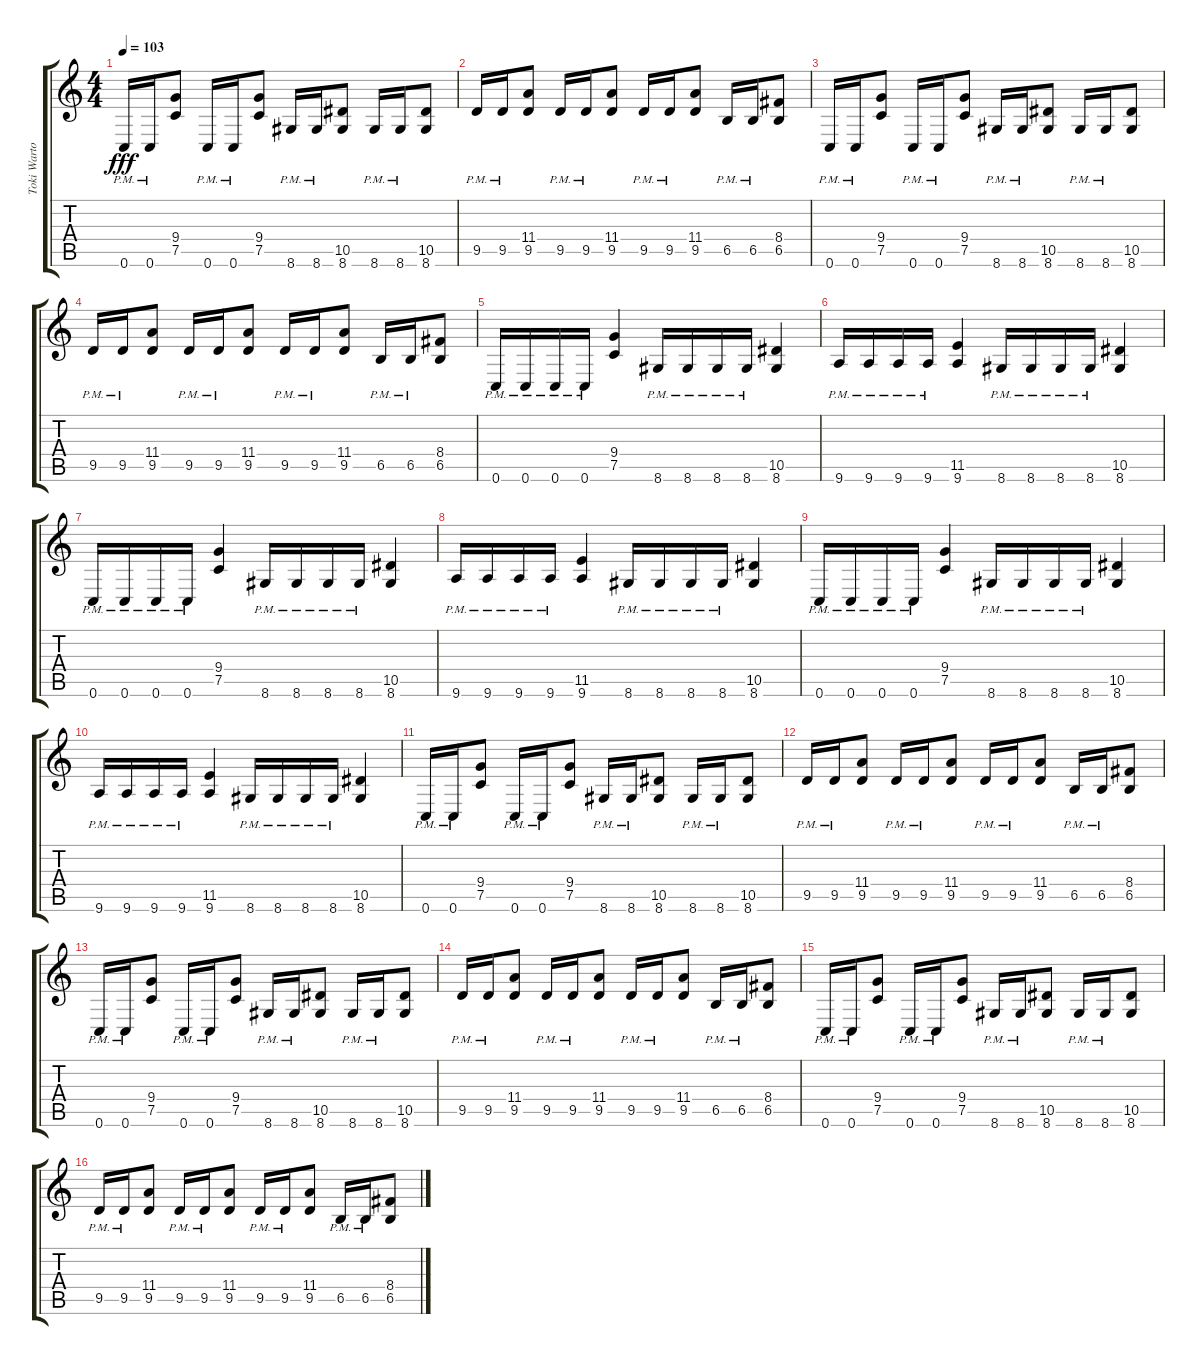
\track ("Toki Wartooth" "Toki Warto") {instrument overdrivenguitar}
\staff {score tabs}
\tuning (C4 G3 Eb3 Bb2 F2 C2) {hide}
\ts (4 4)
\tempo 103
\clef g2
\ks c
0.6{pm}.16{dy fff} 0.6{pm}.16 (9.4 7.5).8 0.6{pm}.16 0.6{pm}.16 (9.4 7.5).8 8.6{pm}.16 8.6{pm}.16 (10.5 8.6).8 8.6{pm}.16 8.6{pm}.16 (10.5 8.6).8 |
9.5{pm}.16 9.5{pm}.16 (11.4 9.5).8 9.5{pm}.16 9.5{pm}.16 (11.4 9.5).8 9.5{pm}.16 9.5{pm}.16 (11.4 9.5).8 6.5{pm}.16 6.5{pm}.16 (8.4 6.5).8 |
0.6{pm}.16 0.6{pm}.16 (9.4 7.5).8 0.6{pm}.16 0.6{pm}.16 (9.4 7.5).8 8.6{pm}.16 8.6{pm}.16 (10.5 8.6).8 8.6{pm}.16 8.6{pm}.16 (10.5 8.6).8 |
9.5{pm}.16 9.5{pm}.16 (11.4 9.5).8 9.5{pm}.16 9.5{pm}.16 (11.4 9.5).8 9.5{pm}.16 9.5{pm}.16 (11.4 9.5).8 6.5{pm}.16 6.5{pm}.16 (8.4 6.5).8 |
0.6{pm}.16 0.6{pm}.16 0.6{pm}.16 0.6{pm}.16 (9.4 7.5).4 8.6{pm}.16 8.6{pm}.16 8.6{pm}.16 8.6{pm}.16 (10.5 8.6).4 |
9.6{pm}.16 9.6{pm}.16 9.6{pm}.16 9.6{pm}.16 (11.5 9.6).4 8.6{pm}.16 8.6{pm}.16 8.6{pm}.16 8.6{pm}.16 (10.5 8.6).4 |
0.6{pm}.16 0.6{pm}.16 0.6{pm}.16 0.6{pm}.16 (9.4 7.5).4 8.6{pm}.16 8.6{pm}.16 8.6{pm}.16 8.6{pm}.16 (10.5 8.6).4 |
9.6{pm}.16 9.6{pm}.16 9.6{pm}.16 9.6{pm}.16 (11.5 9.6).4 8.6{pm}.16 8.6{pm}.16 8.6{pm}.16 8.6{pm}.16 (10.5 8.6).4 |
0.6{pm}.16 0.6{pm}.16 0.6{pm}.16 0.6{pm}.16 (9.4 7.5).4 8.6{pm}.16 8.6{pm}.16 8.6{pm}.16 8.6{pm}.16 (10.5 8.6).4 |
9.6{pm}.16 9.6{pm}.16 9.6{pm}.16 9.6{pm}.16 (11.5 9.6).4 8.6{pm}.16 8.6{pm}.16 8.6{pm}.16 8.6{pm}.16 (10.5 8.6).4 |
0.6{pm}.16 0.6{pm}.16 (9.4 7.5).8 0.6{pm}.16 0.6{pm}.16 (9.4 7.5).8 8.6{pm}.16 8.6{pm}.16 (10.5 8.6).8 8.6{pm}.16 8.6{pm}.16 (10.5 8.6).8 |
9.5{pm}.16 9.5{pm}.16 (11.4 9.5).8 9.5{pm}.16 9.5{pm}.16 (11.4 9.5).8 9.5{pm}.16 9.5{pm}.16 (11.4 9.5).8 6.5{pm}.16 6.5{pm}.16 (8.4 6.5).8 |
0.6{pm}.16 0.6{pm}.16 (9.4 7.5).8 0.6{pm}.16 0.6{pm}.16 (9.4 7.5).8 8.6{pm}.16 8.6{pm}.16 (10.5 8.6).8 8.6{pm}.16 8.6{pm}.16 (10.5 8.6).8 |
9.5{pm}.16 9.5{pm}.16 (11.4 9.5).8 9.5{pm}.16 9.5{pm}.16 (11.4 9.5).8 9.5{pm}.16 9.5{pm}.16 (11.4 9.5).8 6.5{pm}.16 6.5{pm}.16 (8.4 6.5).8 |
0.6{pm}.16 0.6{pm}.16 (9.4 7.5).8 0.6{pm}.16 0.6{pm}.16 (9.4 7.5).8 8.6{pm}.16 8.6{pm}.16 (10.5 8.6).8 8.6{pm}.16 8.6{pm}.16 (10.5 8.6).8 |
9.5{pm}.16 9.5{pm}.16 (11.4 9.5).8 9.5{pm}.16 9.5{pm}.16 (11.4 9.5).8 9.5{pm}.16 9.5{pm}.16 (11.4 9.5).8 6.5{pm}.16 6.5{pm}.16 (8.4 6.5).8
